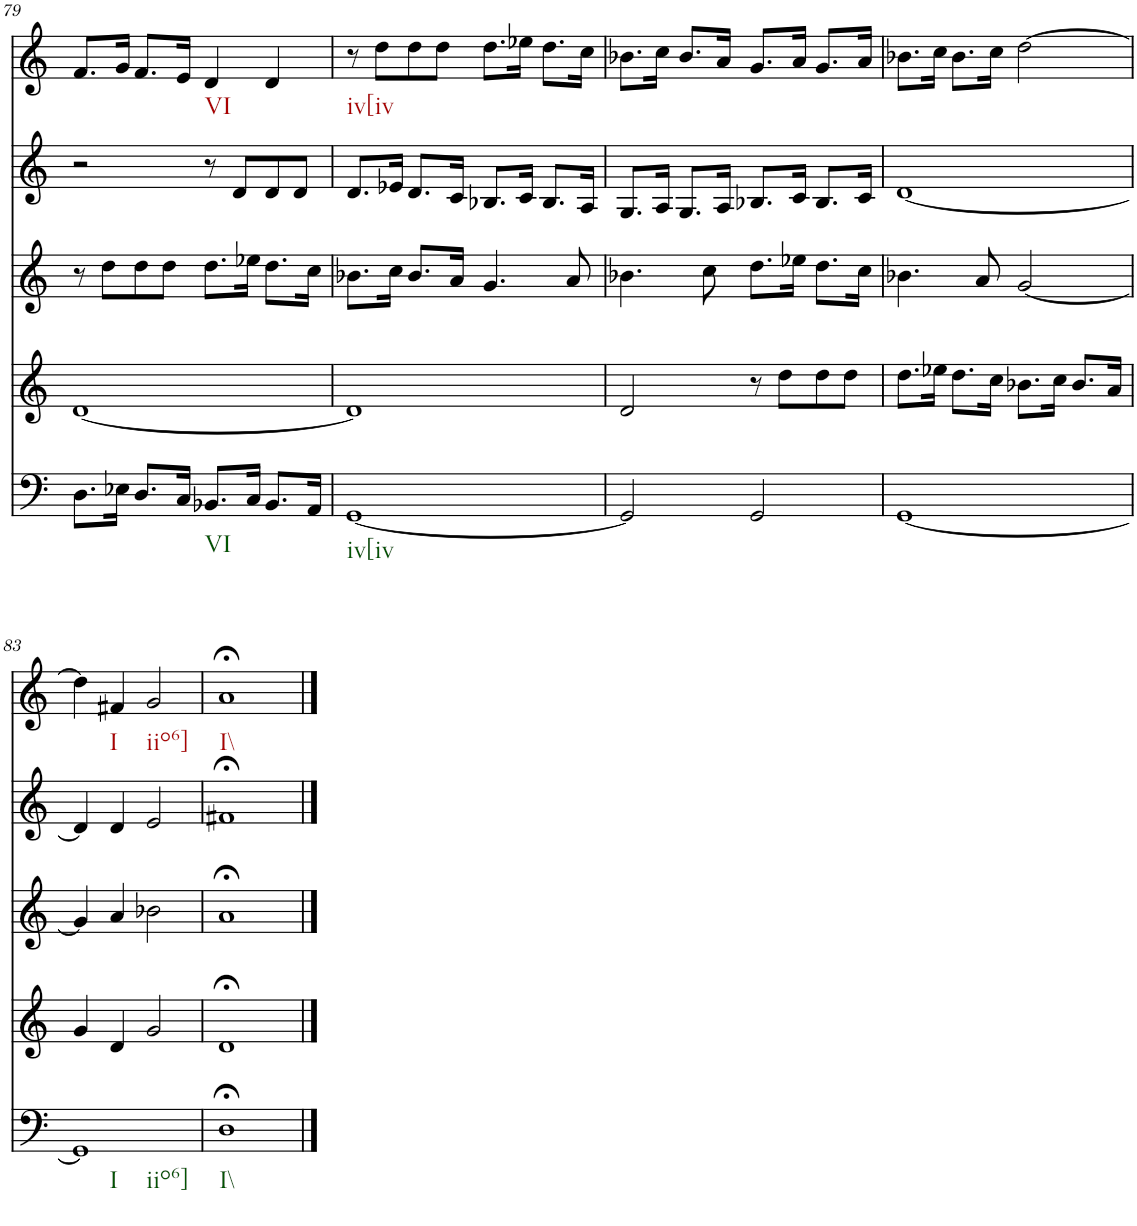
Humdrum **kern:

**kern	**kern	**kern	**kern	**kern
*part5	*part4	*part3	*part2	*part1
*staff5	*staff4	*staff3	*staff2	*staff1
*I"vox	*I"vox	*I"vox	*I"vox	*I"vox
!!LO:PB:g=z
*clefF4	*clefG2	*clefG2	*clefG2	*clefG2
*k[]	*k[]	*k[]	*k[]	*k[]
*M4/4	*M4/4	*M4/4	*M4/4	*M4/4
=79	=79	=79	=79	=79
8.D\L	[1d	8r	2r	8.f/L
.	.	8dd\L	.	.
16E-X\Jk	.	.	.	16g/Jk
8.D/L	.	8dd\	.	8.f/L
.	.	8dd\J	.	.
16C/Jk	.	.	.	16e/Jk
8.BB-X/L	.	8.dd\L	8r	4d/
.	.	.	8d/L	.
16C/Jk	.	16ee-X\Jk	.	.
8.BB-/L	.	8.dd\L	8d/	4d/
.	.	.	8d/J	.
16AA/Jk	.	16cc\Jk	.	.
=80	=80	=80	=80	=80
[1GG	1d]	8.b-X\L	8.d/L	8r
.	.	.	.	8dd\L
.	.	16cc\Jk	16e-X/Jk	.
.	.	8.b-/L	8.d/L	8dd\
.	.	.	.	8dd\J
.	.	16a/Jk	16c/Jk	.
.	.	4.g/	8.B-X/L	8.dd\L
.	.	.	16c/Jk	16ee-X\Jk
.	.	.	8.B-/L	8.dd\L
.	.	8a/	.	.
.	.	.	16A/Jk	16cc\Jk
=81	=81	=81	=81	=81
2GG/]	2d/	4.b-X\	8.G/L	8.b-X\L
.	.	.	16A/Jk	16cc\Jk
.	.	.	8.G/L	8.b-/L
.	.	8cc\	.	.
.	.	.	16A/Jk	16a/Jk
2GG/	8r	8.dd\L	8.B-X/L	8.g/L
.	8dd\L	.	.	.
.	.	16ee-X\Jk	16c/Jk	16a/Jk
.	8dd\	8.dd\L	8.B-/L	8.g/L
.	8dd\J	.	.	.
.	.	16cc\Jk	16c/Jk	16a/Jk
=82	=82	=82	=82	=82
[1GG	8.dd\L	4.b-X\	[1d	8.b-X\L
.	16ee-X\Jk	.	.	16cc\Jk
.	8.dd\L	.	.	8.b-\L
.	.	8a/	.	.
.	16cc\Jk	.	.	16cc\Jk
.	8.b-X\L	[2g/	.	[2dd\
.	16cc\Jk	.	.	.
.	8.b-/L	.	.	.
.	16a/Jk	.	.	.
!!LO:LB:g=z
=83	=83	=83	=83	=83
1GG]	4g/	4g/]	4d/]	4dd\]
.	4d/	4a/	4d/	4f#X/
.	2g/	2b-X\	2e/	2g/
=84	=84	=84	=84	=84
1D;<	1d;<	1a;<	1f#X;<	1a;<
==	==	==	==	==
*-	*-	*-	*-	*-
